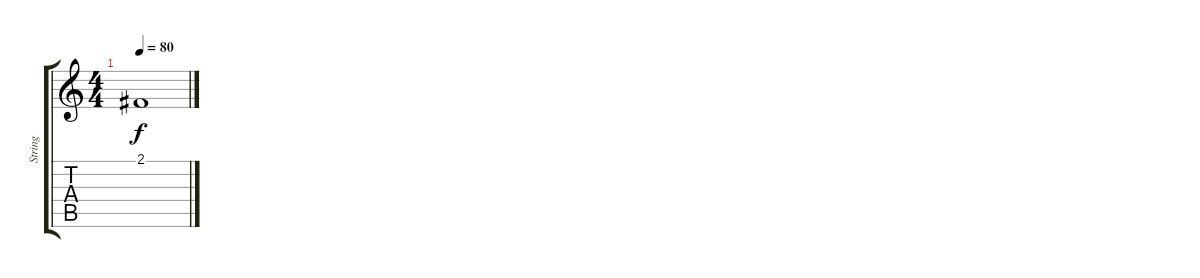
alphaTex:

\track ("String" "String") {instrument stringensemble2}
\staff {score tabs}
\tuning (E4 B3 G3 D3 A2 E2) {hide}
\ts (4 4)
\tempo 80
\clef g2
\ks c
2.1{t}.1{dy f}
